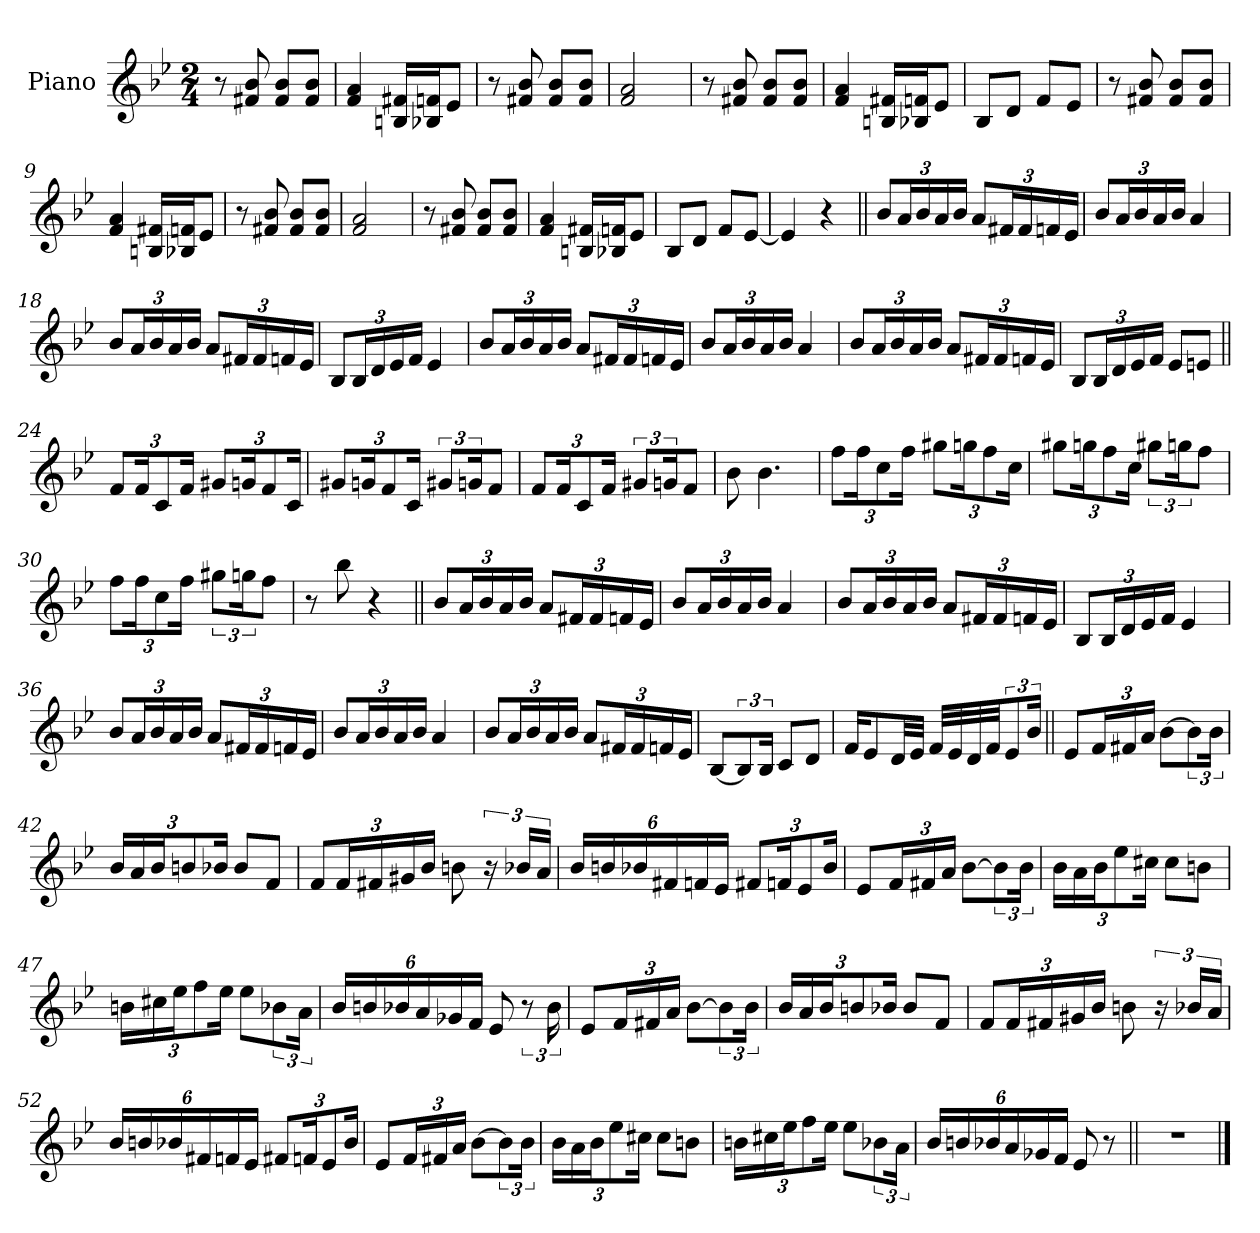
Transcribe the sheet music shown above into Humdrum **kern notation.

**kern
*part1
*staff1
*I"Piano
*I'Pno.
*clefG2
*k[b-e-]
*M2/4
*MM80
=1
8r
8f#X 8b-
8f# 8b-L
8f# 8b-J
=2
4f 4a
16Bn 16f#XLL
16B-X 16fnJ
8e-J
=3
8r
8f#X 8b-
8f# 8b-L
8f# 8b-J
=4
2f 2a
=5
8r
8f#X 8b-
8f# 8b-L
8f# 8b-J
=6
4f 4a
16Bn 16f#XLL
16B-X 16fnJ
8e-J
=7
8B-L
8dJ
8fL
8e-J
=8
8r
8f#X 8b-
8f# 8b-L
8f# 8b-J
=9
4f 4a
16Bn 16f#XLL
16B-X 16fnJ
8e-J
=10
8r
8f#X 8b-
8f# 8b-L
8f# 8b-J
=11
2f 2a
=12
8r
8f#X 8b-
8f# 8b-L
8f# 8b-J
=13
4f 4a
16Bn 16f#XLL
16B-X 16fnJ
8e-J
=14
8B-L
8dJ
8fL
[8e-J
=15
4e-]
4r
=16||
12b-L
24aL
*Xbrackettup
24b-
24a
24b-JJ
*brackettup
12aL
24f#XL
*Xbrackettup
24f#
24fn
24e-JJ
=17
*brackettup
12b-L
24aL
*Xbrackettup
24b-
24a
24b-JJ
4a
=18
*brackettup
12b-L
24aL
*Xbrackettup
24b-
24a
24b-JJ
*brackettup
12aL
24f#XL
*Xbrackettup
24f#
24fn
24e-JJ
=19
*brackettup
12B-L
24B-L
*Xbrackettup
24d
24e-
24fJJ
4e-
=20
*brackettup
12b-L
24aL
*Xbrackettup
24b-
24a
24b-JJ
*brackettup
12aL
24f#XL
*Xbrackettup
24f#
24fn
24e-JJ
=21
*brackettup
12b-L
24aL
*Xbrackettup
24b-
24a
24b-JJ
4a
=22
*brackettup
12b-L
24aL
*Xbrackettup
24b-
24a
24b-JJ
*brackettup
12aL
24f#XL
*Xbrackettup
24f#
24fn
24e-JJ
=23
*brackettup
12B-L
24B-L
*Xbrackettup
24d
24e-
24fJJ
8e-L
8enJ
=24||
*brackettup
12fL
24fK
12c
24fJk
12g#XL
24gnK
12f
24cJk
=25
12g#XL
24gnK
12f
24cJk
12g#XL
24gnK
8fJ
=26
12fL
24fK
12c
24fJk
12g#XL
24gnK
8fJ
=27
8b-
4.b-
=28
12ffL
24ffK
12cc
24ffJk
12gg#XL
24ggnK
12ff
24ccJk
=29
12gg#XL
24ggnK
12ff
24ccJk
12gg#XL
24ggnK
8ffJ
=30
12ffL
24ffK
12cc
24ffJk
12gg#XL
24ggnK
8ffJ
=31
8r
8bb-
4r
=32||
12b-L
24aL
*Xbrackettup
24b-
24a
24b-JJ
*brackettup
12aL
24f#XL
*Xbrackettup
24f#
24fn
24e-JJ
=33
*brackettup
12b-L
24aL
*Xbrackettup
24b-
24a
24b-JJ
4a
=34
*brackettup
12b-L
24aL
*Xbrackettup
24b-
24a
24b-JJ
*brackettup
12aL
24f#XL
*Xbrackettup
24f#
24fn
24e-JJ
=35
*brackettup
12B-L
24B-L
*Xbrackettup
24d
24e-
24fJJ
4e-
=36
*brackettup
12b-L
24aL
*Xbrackettup
24b-
24a
24b-JJ
*brackettup
12aL
24f#XL
*Xbrackettup
24f#
24fn
24e-JJ
=37
*brackettup
12b-L
24aL
*Xbrackettup
24b-
24a
24b-JJ
4a
=38
*brackettup
12b-L
24aL
*Xbrackettup
24b-
24a
24b-JJ
*brackettup
12aL
24f#XL
*Xbrackettup
24f#
24fn
24e-JJ
=39
[8B-L
*brackettup
12B-]
24B-Jk
8cL
8dJ
=40
16fKL
8e-
32dLL
32e-JJJ
32fLLL
32e-
32d
32fJJ
12e-
24b-Jk
=41||
8e-L
*Xbrackettup
24fL
24f#X
24aJJ
[8b-L
*brackettup
12b-]
24b-Jk
=42
*Xbrackettup
24b-LL
24a
24b-J
*brackettup
12bn
24b-XJk
8b-L
8fJ
=43
12fL
24fL
*Xbrackettup
24f#X
24g#X
24b-JJ
8bn
*brackettup
24r
24b-XLL
24aJJ
=44
*Xbrackettup
24b-LL
24bn
24b-X
24f#X
24fn
24e-JJ
*brackettup
12f#XL
24fnK
12e-
24b-Jk
=45
8e-L
*Xbrackettup
24fL
24f#X
24aJJ
[8b-L
*brackettup
12b-]
24b-Jk
=46
*Xbrackettup
24b-LL
24a
24b-J
*brackettup
12ee-
24cc#XJk
8cc#L
8bnJ
=47
*Xbrackettup
24bnLL
24cc#X
24ee-J
*brackettup
12ff
24ee-Jk
8ee-L
12b-X
24aJk
=48
*Xbrackettup
24b-LL
24bn
24b-X
24a
24g-X
24fJJ
8e-
*brackettup
12r
24b-
=49
8e-L
*Xbrackettup
24fL
24f#X
24aJJ
[8b-L
*brackettup
12b-]
24b-Jk
=50
*Xbrackettup
24b-LL
24a
24b-J
*brackettup
12bn
24b-XJk
8b-L
8fJ
=51
12fL
24fL
*Xbrackettup
24f#X
24g#X
24b-JJ
8bn
*brackettup
24r
24b-XLL
24aJJ
=52
*Xbrackettup
24b-LL
24bn
24b-X
24f#X
24fn
24e-JJ
*brackettup
12f#XL
24fnK
12e-
24b-Jk
=53
8e-L
*Xbrackettup
24fL
24f#X
24aJJ
[8b-L
*brackettup
12b-]
24b-Jk
=54
*Xbrackettup
24b-LL
24a
24b-J
*brackettup
12ee-
24cc#XJk
8cc#L
8bnJ
=55
*Xbrackettup
24bnLL
24cc#X
24ee-J
*brackettup
12ff
24ee-Jk
8ee-L
12b-X
24aJk
=56
*Xbrackettup
24b-LL
24bn
24b-X
24a
24g-X
24fJJ
8e-
8r
=57||
2r
==
*-
